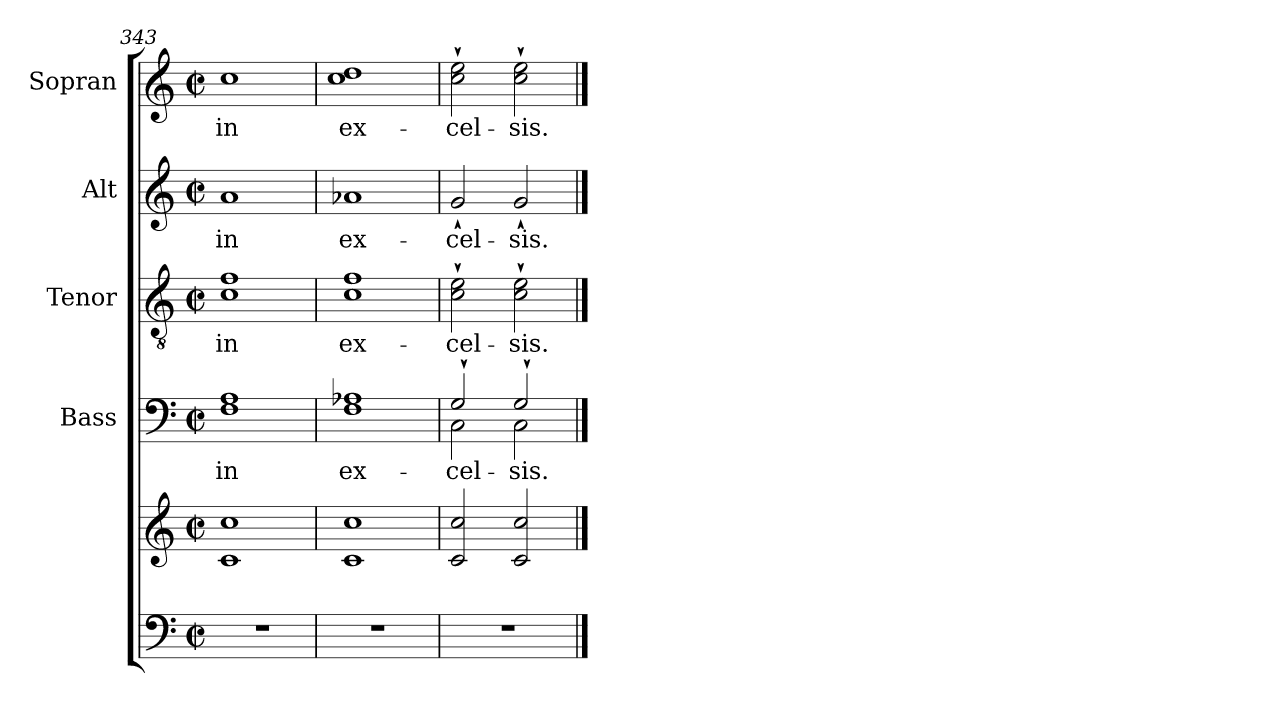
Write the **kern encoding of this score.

**kern	**kern	**kern	**text	**kern	**text	**kern	**text	**kern	**text
*part5	*part5	*part4	*part4	*part3	*part3	*part2	*part2	*part1	*part1
*staff6	*staff5	*staff4	*staff4	*staff3	*staff3	*staff2	*staff2	*staff1	*staff1
*	*	*I"Bass	*	*I"Tenor	*	*I"Alt	*	*I"Sopran	*
*	*	*I'B.	*	*I'T.	*	*I'A.	*	*I'S.	*
*clefF4	*clefG2	*clefF4	*	*clefGv2	*	*clefG2	*	*clefG2	*
*k[]	*k[]	*k[]	*	*k[]	*	*k[]	*	*k[]	*
*C:	*C:	*C:	*	*C:	*	*C:	*	*C:	*
*M2/2	*M2/2	*M2/2	*	*M2/2	*	*M2/2	*	*M2/2	*
*met(c|)	*met(c|)	*met(c|)	*	*met(c|)	*	*met(c|)	*	*met(c|)	*
=343	=343	=343	=343	=343	=343	=343	=343	=343	=343
!	!	!	!LO:LY:b	!	!LO:LY:b	!	!LO:LY:b	!	!LO:LY:b
*	*	*^	*	*	*	*	*	*	*
1r	1c 1cc	1A	1F	in	1c 1f	in	1a	in	1cc	in
=344	=344	=344	=344	=344	=344	=344	=344	=344	=344	=344
!	!	!	!	!LO:LY:b	!	!LO:LY:b	!	!LO:LY:b	!	!LO:LY:b
1r	1c 1cc	1A-X	1F	ex-	1c 1f	ex-	1a-X	ex-	1cc 1dd	ex-
=345	=345	=345	=345	=345	=345	=345	=345	=345	=345	=345
!	!	!	!	!LO:LY:b	!	!LO:LY:b	!	!LO:LY:b	!	!LO:LY:b
1r	2c/ 2cc/	2G`>/	2C\	-cel-	2c\`> 2e\`>	-cel-	2g`>/	-cel-	2cc\`> 2ee\`>	-cel-
!	!	!	!	!LO:LY:b	!	!LO:LY:b	!	!LO:LY:b	!	!LO:LY:b
.	2c/ 2cc/	2G`>/	2C\	-sis.	2c\`> 2e\`>	-sis.	2g`>/	-sis.	2cc\`> 2ee\`>	-sis.
*	*	*v	*v	*	*	*	*	*	*	*
==	==	==	==	==	==	==	==	==	==
*-	*-	*-	*-	*-	*-	*-	*-	*-	*-
